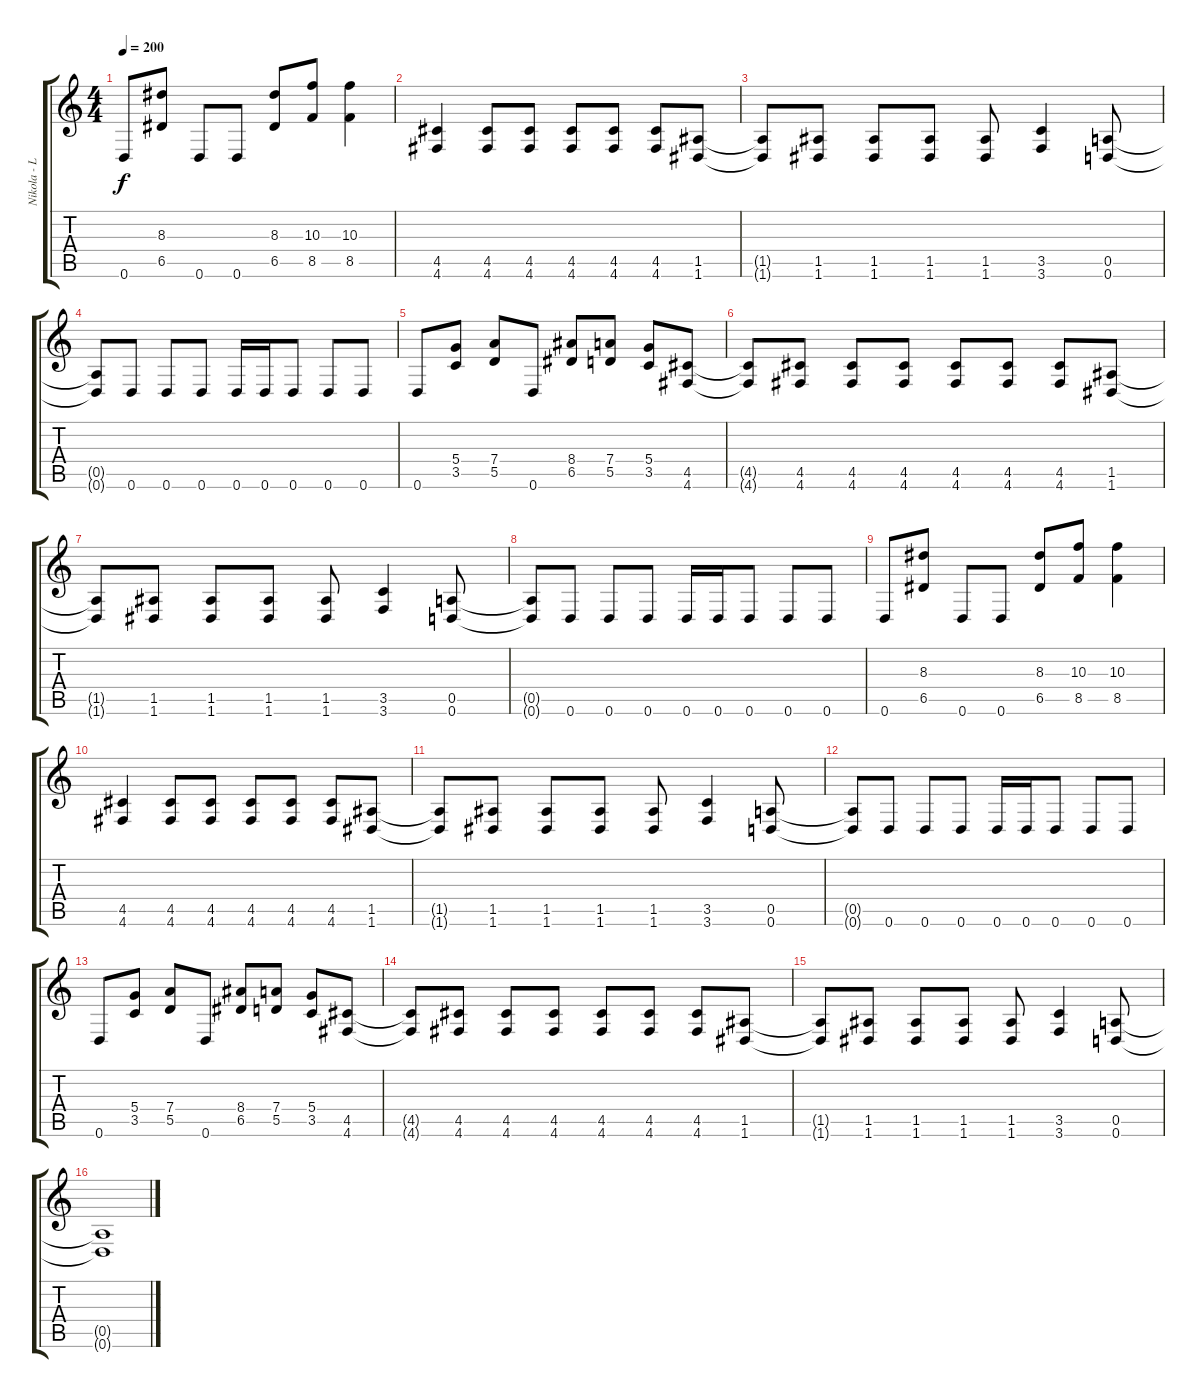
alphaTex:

\track ("Nikola - Lead Guitar" "Nikola - L") {instrument distortionguitar}
\staff {score tabs}
\tuning (E4 B3 G3 D3 A2 D2) {hide}
\ts (4 4)
\tempo 200
\clef g2
\ks c
0.6.8{dy f} (8.3 6.5).8 0.6.8 0.6.8 (8.3 6.5).8 (10.3 8.5).8 (10.3 8.5).4 |
(4.5 4.6).4 (4.5 4.6).8 (4.5 4.6).8 (4.5 4.6).8 (4.5 4.6).8 (4.5 4.6).8 (1.5 1.6).8 |
(1.5{t} 1.6{t}).8 (1.5 1.6).8 (1.5 1.6).8 (1.5 1.6).8 (1.5 1.6).8 (3.5 3.6).4 (0.5 0.6).8 |
(0.5{t} 0.6{t}).8 0.6.8 0.6.8 0.6.8 0.6.16 0.6.16 0.6.8 0.6.8 0.6.8 |
0.6.8 (5.4 3.5).8 (7.4 5.5).8 0.6.8 (8.4 6.5).8 (7.4 5.5).8 (5.4 3.5).8 (4.5 4.6).8 |
(4.5{t} 4.6{t}).8 (4.5 4.6).8 (4.5 4.6).8 (4.5 4.6).8 (4.5 4.6).8 (4.5 4.6).8 (4.5 4.6).8 (1.5 1.6).8 |
(1.5{t} 1.6{t}).8 (1.5 1.6).8 (1.5 1.6).8 (1.5 1.6).8 (1.5 1.6).8 (3.5 3.6).4 (0.5 0.6).8 |
(0.5{t} 0.6{t}).8 0.6.8 0.6.8 0.6.8 0.6.16 0.6.16 0.6.8 0.6.8 0.6.8 |
0.6.8 (8.3 6.5).8 0.6.8 0.6.8 (8.3 6.5).8 (10.3 8.5).8 (10.3 8.5).4 |
(4.5 4.6).4 (4.5 4.6).8 (4.5 4.6).8 (4.5 4.6).8 (4.5 4.6).8 (4.5 4.6).8 (1.5 1.6).8 |
(1.5{t} 1.6{t}).8 (1.5 1.6).8 (1.5 1.6).8 (1.5 1.6).8 (1.5 1.6).8 (3.5 3.6).4 (0.5 0.6).8 |
(0.5{t} 0.6{t}).8 0.6.8 0.6.8 0.6.8 0.6.16 0.6.16 0.6.8 0.6.8 0.6.8 |
0.6.8 (5.4 3.5).8 (7.4 5.5).8 0.6.8 (8.4 6.5).8 (7.4 5.5).8 (5.4 3.5).8 (4.5 4.6).8 |
(4.5{t} 4.6{t}).8 (4.5 4.6).8 (4.5 4.6).8 (4.5 4.6).8 (4.5 4.6).8 (4.5 4.6).8 (4.5 4.6).8 (1.5 1.6).8 |
(1.5{t} 1.6{t}).8 (1.5 1.6).8 (1.5 1.6).8 (1.5 1.6).8 (1.5 1.6).8 (3.5 3.6).4 (0.5 0.6).8 |
(0.5{t} 0.6{t}).1
